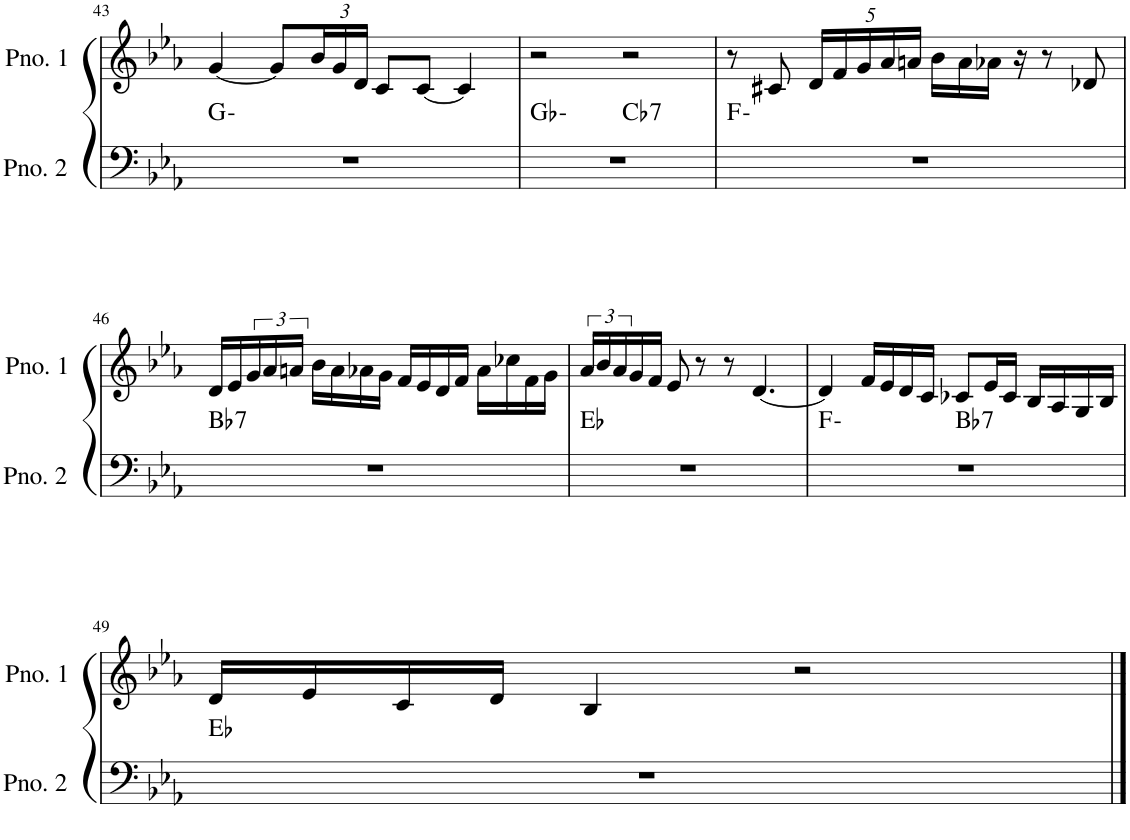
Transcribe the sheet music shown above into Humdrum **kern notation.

**kern	**harte	**kern
*part2	*part2	*part1
*staff2	*	*staff1
*I"ピアノ 2	*	*I"ピアノ 1
!!LO:PB:g=z
*clefF4	*	*clefG2
*k[b-e-a-]	*	*k[b-e-a-]
*M4/4	*	*M4/4
=43	=43	=43
1r	G:min	[4g/
.	.	8g/L]
*	*	*Xbrackettup
.	.	24b-/L
.	.	24g/
.	.	24d/JJ
.	.	8c/L
.	.	[8c/J
.	.	4c/]
=44	=44	=44
*^	*	*
1r	2ryy	Gb:min	2r
!	!	!LO:H:kt=7	!
.	2ryy	Cb:7	2r
*v	*v	*	*
=45	=45	=45
1r	F:min	8r
.	.	8c#X/
.	.	20d/LL
.	.	20f/
.	.	20g/
.	.	20a-/
.	.	20an/JJ
.	.	16b-\LL
.	.	16a\
.	.	16a-X\JJ
.	.	16r
.	.	8r
.	.	8d-X/
!!LO:LB:g=z
=46	=46	=46
!	!LO:H:kt=7	!
1r	Bb:7	16d/LL
.	.	16e-/
*	*	*brackettup
.	.	24g/
.	.	24a-/
.	.	24an/JJ
.	.	16b-\LL
.	.	16a\
.	.	16a-X\
.	.	16g\JJ
.	.	16f/LL
.	.	16e-/
.	.	16d/
.	.	16f/JJ
.	.	16a-\LL
.	.	16cc-X\
.	.	16f\
.	.	16g\JJ
=47	=47	=47
1r	Eb:maj	24a-/LL
.	.	24b-/
.	.	24a-/
.	.	16g/
.	.	16f/JJ
.	.	8e-/
.	.	8r
.	.	8r
.	.	[4.d/
=48	=48	=48
*^	*	*
1r	2ryy	F:min	4d/]
.	.	.	16f/LL
.	.	.	16e-/
.	.	.	16d/
.	.	.	16c/JJ
!	!	!LO:H:kt=7	!
.	2ryy	Bb:7	8c-X/L
.	.	.	16e-/L
.	.	.	16c-/JJ
.	.	.	16B-/LL
.	.	.	16A-/
.	.	.	16G/
.	.	.	16B-/JJ
*v	*v	*	*
!!LO:LB:g=z
=49	=49	=49
1r	Eb:maj	16d/LL
.	.	16e-/
.	.	16c/
.	.	16d/JJ
.	.	4B-/
.	.	2r
==	==	==
*-	*-	*-
